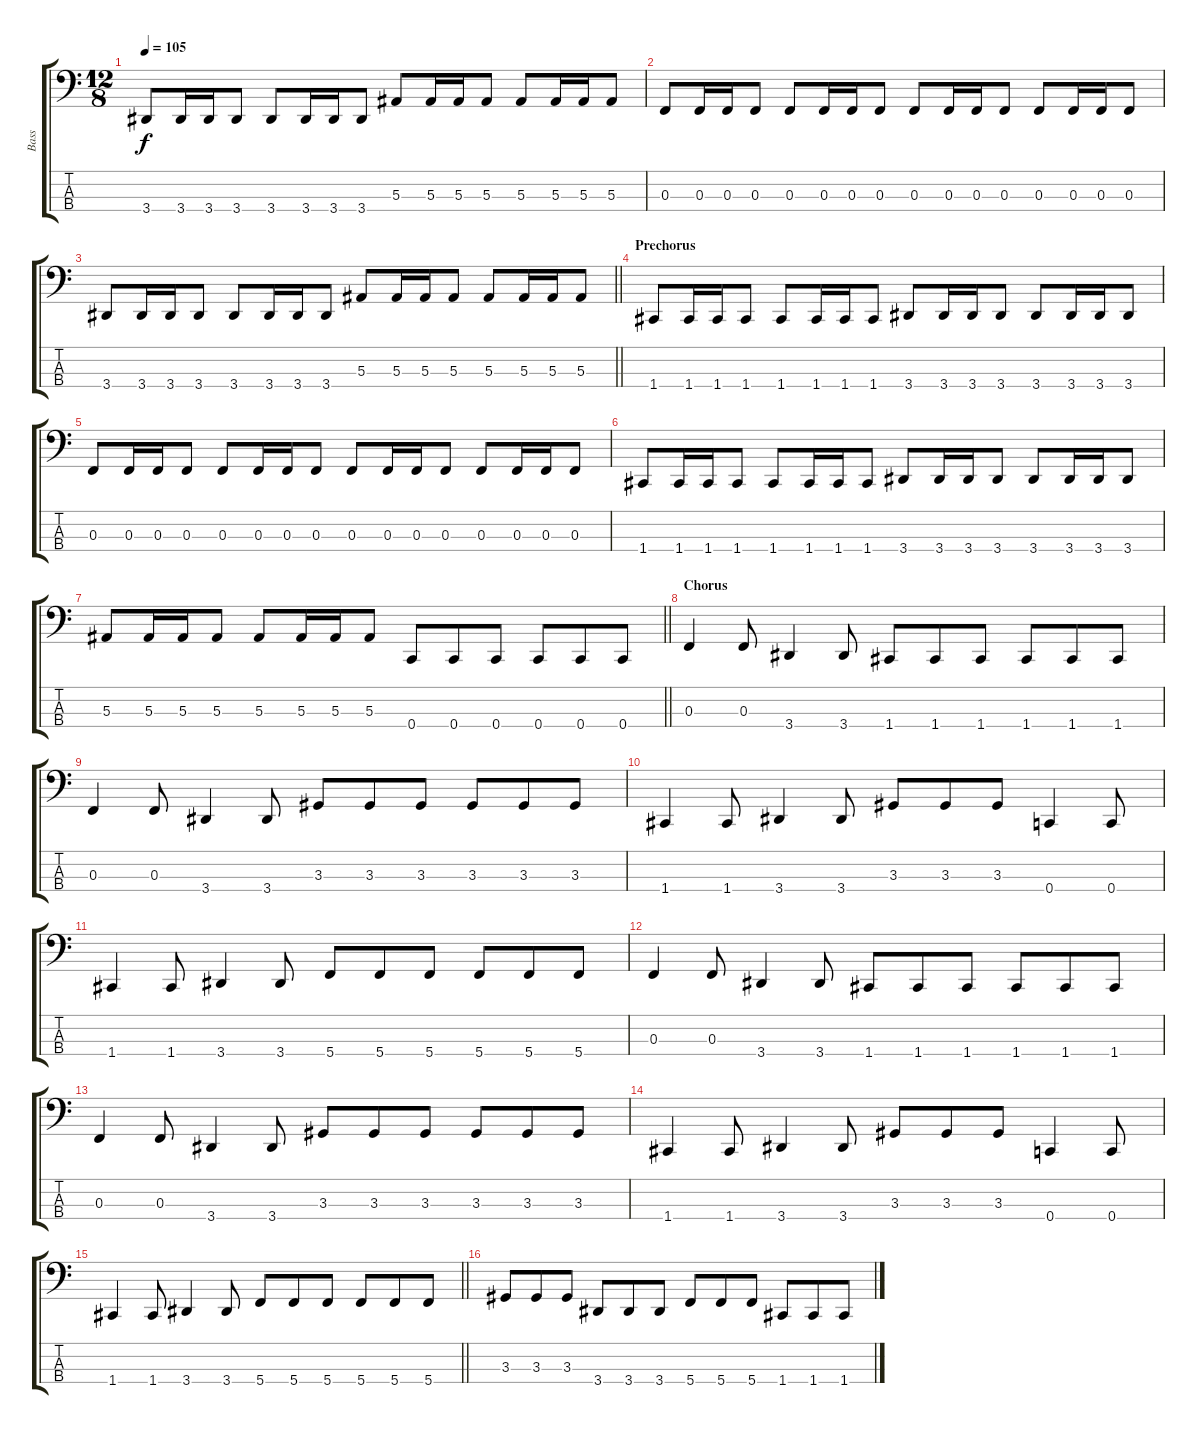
\track ("Bass" "Bass") {instrument electricbasspick}
\staff {score tabs}
\tuning (Eb2 Bb1 F1 C1) {hide}
\ts (12 8)
\tempo 105
\clef f4
\ks c
3.4.8{dy f} 3.4.16 3.4.16 3.4.8 3.4.8 3.4.16 3.4.16 3.4.8 5.3.8 5.3.16 5.3.16 5.3.8 5.3.8 5.3.16 5.3.16 5.3.8 |
0.3.8 0.3.16 0.3.16 0.3.8 0.3.8 0.3.16 0.3.16 0.3.8 0.3.8 0.3.16 0.3.16 0.3.8 0.3.8 0.3.16 0.3.16 0.3.8 |
\barLineRight lightlight
3.4.8 3.4.16 3.4.16 3.4.8 3.4.8 3.4.16 3.4.16 3.4.8 5.3.8 5.3.16 5.3.16 5.3.8 5.3.8 5.3.16 5.3.16 5.3.8 |
\section ("" "Prechorus")
1.4.8 1.4.16 1.4.16 1.4.8 1.4.8 1.4.16 1.4.16 1.4.8 3.4.8 3.4.16 3.4.16 3.4.8 3.4.8 3.4.16 3.4.16 3.4.8 |
0.3.8 0.3.16 0.3.16 0.3.8 0.3.8 0.3.16 0.3.16 0.3.8 0.3.8 0.3.16 0.3.16 0.3.8 0.3.8 0.3.16 0.3.16 0.3.8 |
1.4.8 1.4.16 1.4.16 1.4.8 1.4.8 1.4.16 1.4.16 1.4.8 3.4.8 3.4.16 3.4.16 3.4.8 3.4.8 3.4.16 3.4.16 3.4.8 |
\barLineRight lightlight
5.3.8 5.3.16 5.3.16 5.3.8 5.3.8 5.3.16 5.3.16 5.3.8 0.4.8 0.4.8 0.4.8 0.4.8 0.4.8 0.4.8 |
\section ("" "Chorus")
0.3.4 0.3.8 3.4.4 3.4.8 1.4.8 1.4.8 1.4.8 1.4.8 1.4.8 1.4.8 |
0.3.4 0.3.8 3.4.4 3.4.8 3.3.8 3.3.8 3.3.8 3.3.8 3.3.8 3.3.8 |
1.4.4 1.4.8 3.4.4 3.4.8 3.3.8 3.3.8 3.3.8 0.4.4 0.4.8 |
1.4.4 1.4.8 3.4.4 3.4.8 5.4.8 5.4.8 5.4.8 5.4.8 5.4.8 5.4.8 |
0.3.4 0.3.8 3.4.4 3.4.8 1.4.8 1.4.8 1.4.8 1.4.8 1.4.8 1.4.8 |
0.3.4 0.3.8 3.4.4 3.4.8 3.3.8 3.3.8 3.3.8 3.3.8 3.3.8 3.3.8 |
1.4.4 1.4.8 3.4.4 3.4.8 3.3.8 3.3.8 3.3.8 0.4.4 0.4.8 |
\barLineRight lightlight
1.4.4 1.4.8 3.4.4 3.4.8 5.4.8 5.4.8 5.4.8 5.4.8 5.4.8 5.4.8 |
3.3.8 3.3.8 3.3.8 3.4.8 3.4.8 3.4.8 5.4.8 5.4.8 5.4.8 1.4.8 1.4.8 1.4.8
